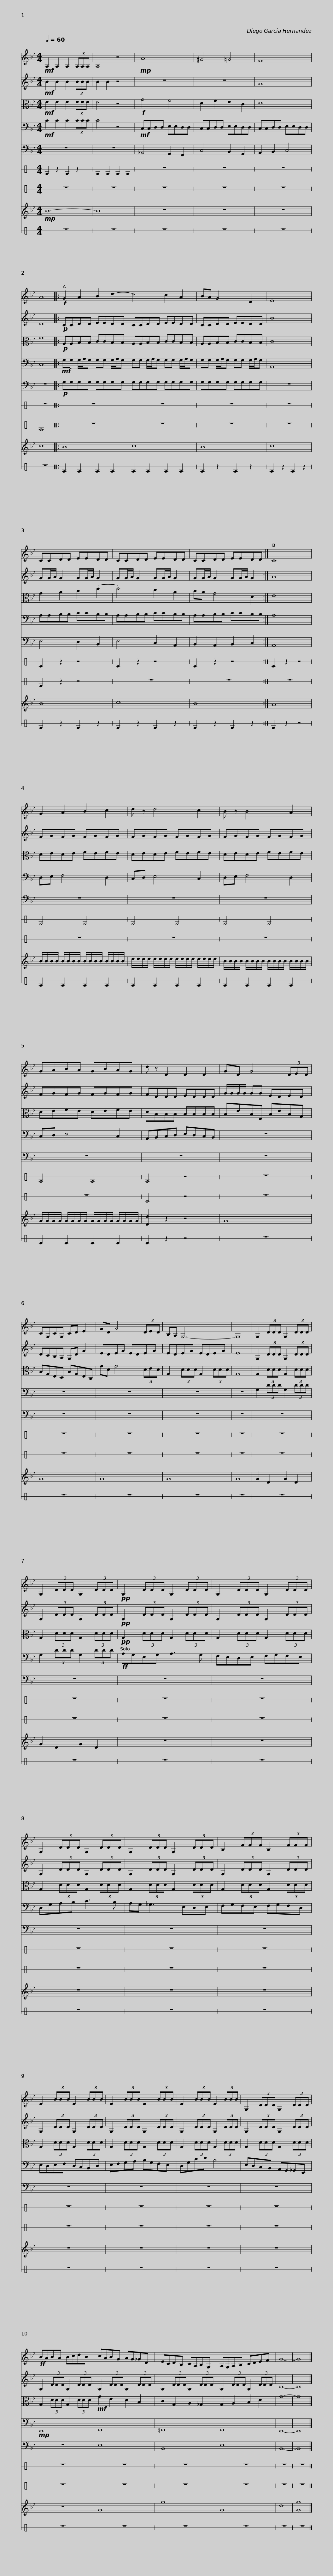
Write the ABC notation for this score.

X:1
%%score 1 2 3 4 5 6 7 8 9
L:1/8
Q:1/4=60
M:4/4
I:linebreak $
K:Bb
V:1 treble
V:2 treble
V:3 alto
V:4 bass
V:5 bass transpose=-12
V:6 perc stafflines=1
K:none
V:7 perc stafflines=1
K:none
V:8 treble
V:9 perc stafflines=1
K:none
V:1
!mf! A,2 A,2 A,2 (3A,A,A, | A,4 z4 |!mp! A8 | ^G4 =G4 |$ F8 | %5
 A8 |:!f! G2 A2 B2 d2- | d4 c2 A2 | BA G4 D2 |$ E8 | %10
 CCDD EEDD | CCDD EEDD | CCDD EEDD :| C8 |$ G2 A2 B2 c2 | %15
 d z d4 c2 |$ B z B4 A2 | GABA GBAG | d z D2 D2 D2 |$ GD G4 (3DED | %20
 CG,CG, CD E2 | GD G4 (3DED |$ B,A, G,6- | G,8 | G,2 (3DDD G,2 (3DDD | %25
 G,2 (3DDD G,2 (3DDD |$!pp! G,2 (3DDD G,2 (3DDD | G,2 (3DDD G,2 (3DDD | G,2 (3DDD G,2 (3DDD |$ G,2 (3DDD G,2 (3DDD | %30
 B,2 (3FFF B,2 (3FFF | E2 (3BBB E2 (3BBB |$ E2 (3BBB E2 (3BBB | E2 (3BBB E2 (3BBB | G,2 (3DDD G,2 (3DDD |$ %35
!ff! BABA BcdB | cABG AG_GD | ECDB, CA,B,G, |$ A,G,A,B, CDEF | G8- | %40
 G8 |] %41
V:2
!mf! B2 B2 B2 (3BBB | B2 B2 z4 | z8 | z8 |$ G8 | %5
 D8 |:!p! CCDD EEDD | CCDD EEDD | CCDD EEDD |$ B8 | %10
 GG/A/ G2 GG/A/ G2 | GG/A/ G2 GG/A/ G2 | GG/A/ G2 GG/A/ G2 :| A8 |$ FGFG FGFG | %15
 FGFG FGFG |$ FGFG FGFG | FGFG FGFG | FDDD EDDD |$ G/G/G/G/ GG EDED | %20
 DCB,A, G,D G2 | EDEG EDEG |$ EDEG EDEG | E8 | G,2 (3DDD G,2 (3DDD | %25
 G,2 (3DDD G,2 (3DDD |$!pp! G,2 (3DDD G,2 (3DDD | G,2 (3DDD G,2 (3DDD | G,2 (3DDD G,2 (3DDD |$ G,2 (3DDD G,2 (3DDD | %30
 G,2 (3DDD G,2 (3DDD | G,2 (3DDD G,2 (3DDD |$ G,2 (3DDD G,2 (3DDD | G,2 (3DDD G,2 (3DDD | G,2 (3DDD G,2 (3DDD |$ %35
 G,2 (3DDD G,2 (3DDD | G,2 (3DDD G,2 (3DDD | G,2 (3DDD G,2 (3DDD |$ G,2 (3DDD G,2 (3DDD | B,8- | %40
 B,8 |] %41
V:3
!mf! E2 E2 E2 (3EEE | E4 z4 |!f! G4 F4 | D2 F2 E2 C2 |$ D8 | %5
 F8 |:!p! A,A,B,B, CCB,B, | A,A,B,B, CCB,B, | A,A,B,B, CCB,B, |$ C8 | %10
 G2 A2 B2 (d2 | d4) c2 A2 | BA G4 D2 :| E8 |$ DEDE FEFE | %15
 DEDE FEFE |$ DEDE FEFE | DEFE DEFE | DB,B,B, B,B,B,B, |$ B,EB,E, B,EB,G, | %20
 B,G,E,D, B,G,E,C, | GD G4 (3DED |$ G,2 (3DDD G,2 (3DDD | G,8 | G,2 (3DDD G,2 (3DDD | %25
 G,2 (3DDD G,2 (3DDD |$!pp! G,2 (3DDD G,2 (3DDD | G,2 (3DDD G,2 (3DDD | G,2 (3DDD G,2 (3DDD |$ G,2 (3DDD G,2 (3DDD | %30
 G,2 (3DDD G,2 (3DDD | G,2 (3DDD G,2 (3DDD |$ G,2 (3DDD G,2 (3DDD | G,2 (3DDD G,2 (3DDD | G,2 (3DDD G,2 (3DDD |$ %35
 G,2 (3DDD G,2 (3DDD |!mf! G2 E2 D2 B,2 | C2 G,2 A,2 _G,2 |$ G,2 A,2 B,2 D2 | G8- | %40
 G8 |] %41
V:4
!mf! C2 C2 C2 (3CCC | C4 z4 |!mf! C,C,D,D, E,E,D,D, | C,C,D,D, E,E,D,D, |$ C,C,D,D, E,E,D,D, | %5
 C,8 |:!mf! G,G, G,/A,/G, G,G, G,/A,/G, | G,G, G,/A,/G, G,G, G,/A,/G, | G,G, G,/A,/G, G,G, G,/A,/G, |$ A,,8 | %10
 A,A,B,B, CCB,B, | A,A,B,B, CCB,B, | A,A,B,B, CCB,B, :| A,8 |$ D,E, F,4 D,2 | %15
 C,D, E,4 C,2 |$ D,E, F,4 D,2 | C,D, E,4 C,2 | A,,B,,C,D, E,D,C,B,, |$ z8 | %20
 z8 | z8 |$ z8 | z8 | G,2 (3DDD G,2 (3DDD | %25
 G,2 (3DDD G,2 (3DDD |$!ff! A,G,E,G, A,3 G, | F,E,D,E, F,G,F,E, | D,G,A,B, C3 B, |$ A,G, _G,3 E,D,E, | %30
 F,G,F,E, F,G,F,D, | E,D,E,F, D,C,B,,D, |$ E,F,G,A, B,G,F,E, | D,G,CD B,4 | E,D,C,B,, A,,G,,_G,,E,, |$ %35
!mp! D,,8 | E,,8 | =E,,8 |$ E,,8 | D,,8- | %40
 D,,8 |] %41
V:5
 z8 | z8 | _A,,4 G,,2 F,,2 | C,4 B,,2 G,,2 |$ A,,2 B,,2 C,4 | %5
 z8 |:!p! G,G,G,G, G,G,G,G, | G,G,G,G, G,G,G,G, | G,G,G,G, G,G,G,G, |$ z8 | %10
 E,4 D,2 B,,2 | E,4 C,2 A,,2 | B,,2 A,,2 B,,2 C,2 :| A,,8 |$ z8 | %15
 z8 |$ z8 | z8 | z8 |$ z8 | %20
 z8 | z8 |$ z8 | z8 | z8 | %25
 z8 |$ z8 | z8 | z8 |$ z8 | %30
 z8 | z8 |$ z8 | z8 | z8 |$ %35
 z8 | E,8 | B,,8 |$ E,8 | B,,8- | %40
 B,,8 |] %41
V:6
[K:C] E2 z2 E2 z2 | E2 E2 E2 E2 | z8 | z8 |$ z8 | %5
 z8 |: z8 | z8 | z8 |$ z8 | %10
 E2 z2 z4 | E2 z2 z4 | E2 z2 z4 :| E2 z2 z4 |$ E4 E4 | %15
 E4 E4 |$ E4 E4 | E4 E4 | E4 z4 |$ z8 | %20
 z8 | z8 |$ z8 | z8 | z8 | %25
 z8 |$ z8 | z8 | z8 |$ z8 | %30
 z8 | z8 |$ z8 | z8 | z8 |$ %35
 z8 | z8 | z8 |$ z8 | z8 | %40
 z8 |] %41
V:7
[K:C] z8 | z8 | z8 | z8 |$ z8 | %5
 E8 |: z8 | z8 | z8 |$ z8 | %10
 E2 z2 z4 | z8 | z8 :| z8 |$ z8 | %15
 z8 |$ z8 | z8 | E4 z4 |$ z8 | %20
 z8 | z8 |$ z8 | z8 | z8 | %25
 z8 |$ z8 | z8 | z8 |$ z8 | %30
 z8 | z8 |$ z8 | z8 | z8 |$ %35
 z8 | z8 | z8 |$ z8 | z8 | %40
 z8 |] %41
V:8
!mp! B8- | B8 | z8 | z8 |$ z8 | %5
 c8 |: B8 | c8 | B8 |$ c8 | %10
 B8 | c8 | B8 :| A8 |$ B/B/B/B/ B/B/B/B/ B/B/B/B/ B/B/B/B/ | %15
 d/d/d/d/ d/d/d/d/ d/d/d/d/ d/d/d/d/ |$ B/B/B/B/ B/B/B/B/ B/B/B/B/ B/B/B/B/ | G/G/G/G/ G/G/G/G/ G/G/G/G/ G/G/G/G/ | [Dd]2 z2 z4 |$ G8 | %20
 G8 | G8 |$ G8 | G8 | G2 D2 G2 D2 | %25
 G2 D2 G2 D2 |$ z8 | z8 | z8 |$ z8 | %30
 z8 | z8 |$ z8 | z8 | z8 |$ %35
 z8 | G8 | g8 |$ G8 | d8 | %40
 [Gg]8 |] %41
V:9
[K:C] z8 | z8 | z8 | z8 |$ z8 | %5
 z8 |: E2 E2 E2 E2 | E2 E2 E2 E2 | E2 z2 E2 z2 |$ E2 z2 E2 z2 | %10
 E2 z2 E2 z2 | E2 z2 E2 z2 | E2 z2 E2 z2 :| E2 z2 z4 |$ E2 E2 E2 E2 | %15
 E2 E2 E2 E2 |$ E2 E2 E2 E2 | E2 E2 E2 E2 | E2 z2 z4 |$ z8 | %20
 z8 | z8 |$ z8 | z8 | z8 | %25
 z8 |$ z8 | z8 | z8 |$ z8 | %30
 z8 | z8 |$ z8 | z8 | z8 |$ %35
 z8 | z8 | z8 |$ z8 | z8 | %40
 z8 |] %41
